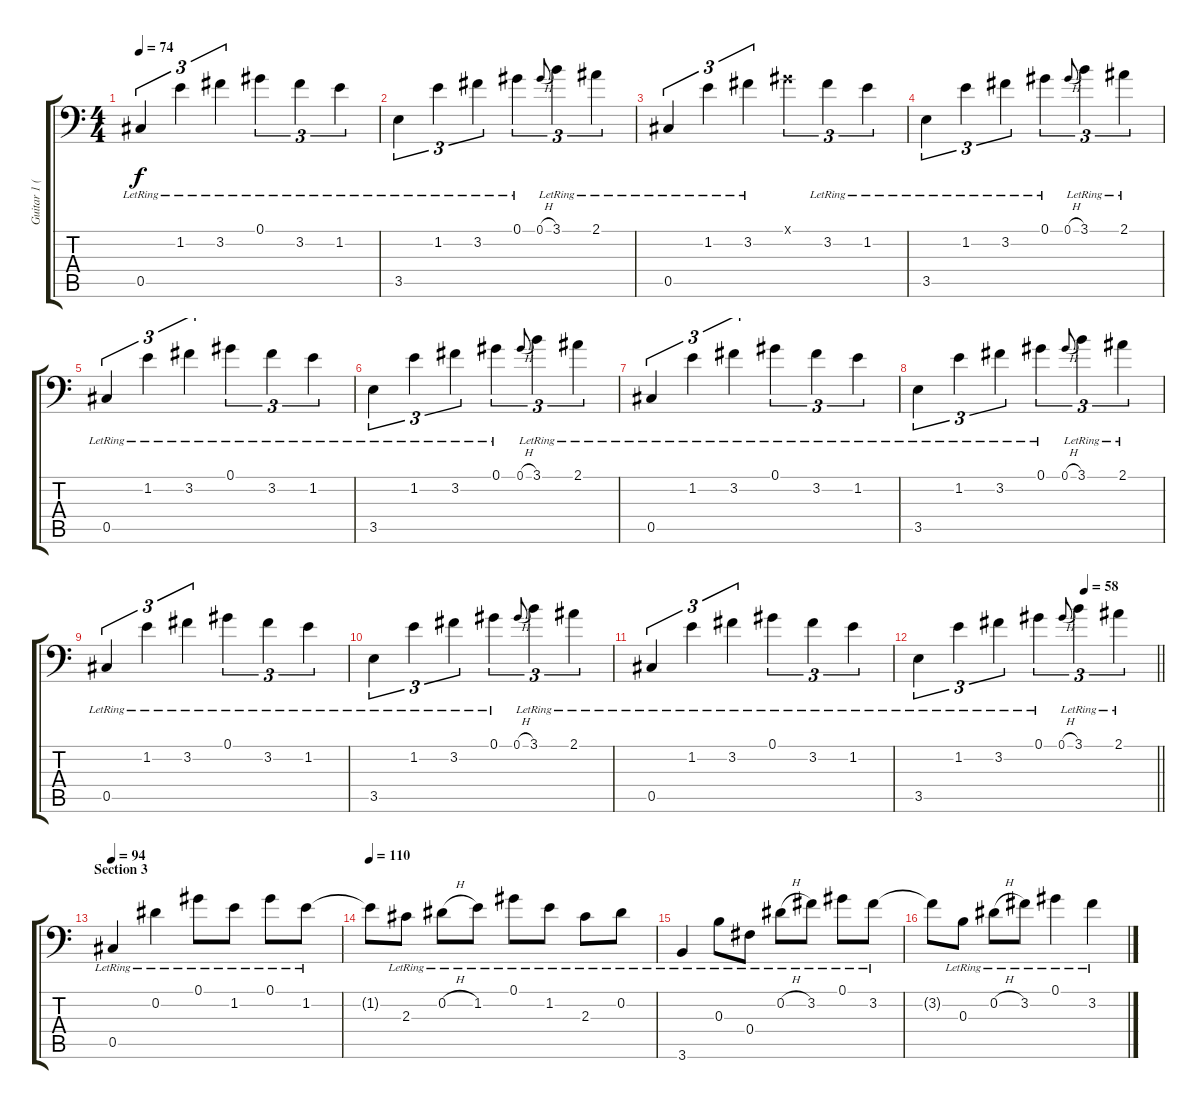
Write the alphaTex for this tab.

\track ("Guitar 1 (Clean)" "Guitar 1 (") {instrument electricguitarjazz}
\staff {score tabs}
\tuning (Ab3 Eb3 B2 Gb2 Db2 Ab1) {hide}
\ts (4 4)
\tempo 74
\clef f4
\ks c
0.5{lr}.4{tu (3 2) dy f} 1.2{lr}.4{tu (3 2)} 3.2{lr}.4{tu (3 2)} 0.1{lr}.4{tu (3 2)} 3.2{lr}.4{tu (3 2)} 1.2{lr}.4{tu (3 2)} |
3.5{lr}.4{tu (3 2)} 1.2{lr}.4{tu (3 2)} 3.2{lr}.4{tu (3 2)} 0.1{lr}.4{tu (3 2)} 0.1{h}.8{gr onbeat} 3.1{lr}.4{tu (3 2)} 2.1{lr}.4{tu (3 2)} |
0.5{lr}.4{tu (3 2)} 1.2{lr}.4{tu (3 2)} 3.2{lr}.4{tu (3 2)} 0.1{x}.4{tu (3 2)} 3.2{lr}.4{tu (3 2)} 1.2{lr}.4{tu (3 2)} |
3.5{lr}.4{tu (3 2)} 1.2{lr}.4{tu (3 2)} 3.2{lr}.4{tu (3 2)} 0.1{lr}.4{tu (3 2)} 0.1{h}.8{gr onbeat} 3.1{lr}.4{tu (3 2)} 2.1{lr}.4{tu (3 2)} |
0.5{lr}.4{tu (3 2)} 1.2{lr}.4{tu (3 2)} 3.2{lr}.4{tu (3 2)} 0.1{lr}.4{tu (3 2)} 3.2{lr}.4{tu (3 2)} 1.2{lr}.4{tu (3 2)} |
3.5{lr}.4{tu (3 2)} 1.2{lr}.4{tu (3 2)} 3.2{lr}.4{tu (3 2)} 0.1{lr}.4{tu (3 2)} 0.1{h}.8{gr onbeat} 3.1{lr}.4{tu (3 2)} 2.1{lr}.4{tu (3 2)} |
0.5{lr}.4{tu (3 2)} 1.2{lr}.4{tu (3 2)} 3.2{lr}.4{tu (3 2)} 0.1{lr}.4{tu (3 2)} 3.2{lr}.4{tu (3 2)} 1.2{lr}.4{tu (3 2)} |
3.5{lr}.4{tu (3 2)} 1.2{lr}.4{tu (3 2)} 3.2{lr}.4{tu (3 2)} 0.1{lr}.4{tu (3 2)} 0.1{h}.8{gr onbeat} 3.1{lr}.4{tu (3 2)} 2.1{lr}.4{tu (3 2)} |
0.5{lr}.4{tu (3 2)} 1.2{lr}.4{tu (3 2)} 3.2{lr}.4{tu (3 2)} 0.1{lr}.4{tu (3 2)} 3.2{lr}.4{tu (3 2)} 1.2{lr}.4{tu (3 2)} |
3.5{lr}.4{tu (3 2)} 1.2{lr}.4{tu (3 2)} 3.2{lr}.4{tu (3 2)} 0.1{lr}.4{tu (3 2)} 0.1{h}.8{gr onbeat} 3.1{lr}.4{tu (3 2)} 2.1{lr}.4{tu (3 2)} |
0.5{lr}.4{tu (3 2)} 1.2{lr}.4{tu (3 2)} 3.2{lr}.4{tu (3 2)} 0.1{lr}.4{tu (3 2)} 3.2{lr}.4{tu (3 2)} 1.2{lr}.4{tu (3 2)} |
\tempo (58 0.6979166666666666)
\barLineRight lightlight
3.5{lr}.4{tu (3 2)} 1.2{lr}.4{tu (3 2)} 3.2{lr}.4{tu (3 2)} 0.1{lr}.4{tu (3 2)} 0.1{h}.8{gr onbeat} 3.1{lr}.4{tu (3 2)} 2.1{lr}.4{tu (3 2)} |
\section ("" "Section 3")
\tempo 94
0.5{lr}.4 0.2{lr}.4 0.1{lr}.8 1.2{lr}.8 0.1{lr}.8 1.2{lr}.8 |
\tempo 110
1.2{t}.8 2.3{lr}.8 0.2{h lr}.8 1.2{lr}.8 0.1{lr}.8 1.2{lr}.8 2.3{lr}.8 0.2{lr}.8 |
3.6{lr}.4 0.3{lr}.8 0.4{lr}.8 0.2{h lr}.8 3.2{lr}.8 0.1{lr}.8 3.2{lr}.8 |
3.2{t}.8 0.3{lr}.8 0.2{h lr}.8 3.2{lr}.8 0.1{lr}.4 3.2{lr}.4
